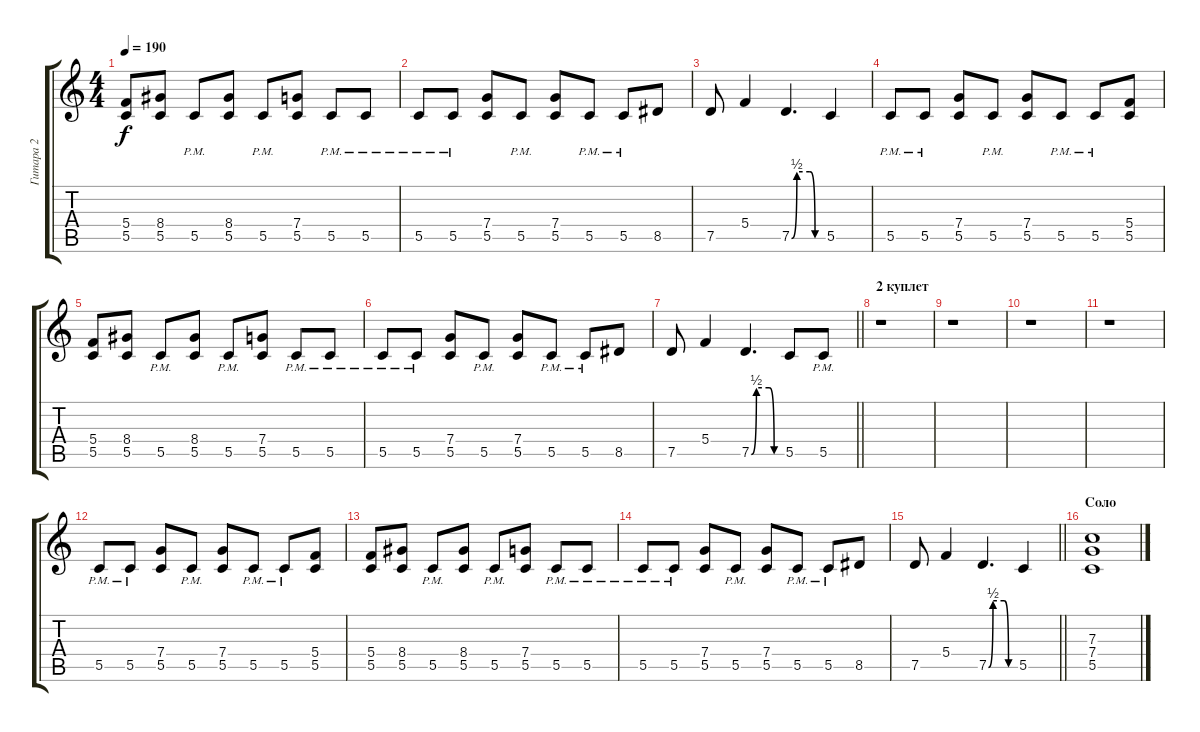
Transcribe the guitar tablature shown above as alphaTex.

\track ("Гитара 2" "Гитара 2") {instrument distortionguitar}
\staff {score tabs}
\tuning (D4 A3 F3 C3 G2 D2) {hide}
\ts (4 4)
\tempo 190
\clef g2
\ks c
(5.4 5.5).8{dy f} (8.4 5.5).8 5.5{pm}.8 (8.4 5.5).8 5.5{pm}.8 (7.4 5.5).8 5.5{pm}.8 5.5{pm}.8 |
5.5{pm}.8 5.5{pm}.8 (7.4 5.5).8 5.5{pm}.8 (7.4 5.5).8 5.5{pm}.8 5.5{pm}.8 8.5.8 |
7.5.8 5.4.4 7.5{be (custom 0 0 10 2 35 2 45 0 60 0)}.4{d} 5.5.4 |
5.5{pm}.8 5.5{pm}.8 (7.4 5.5).8 5.5{pm}.8 (7.4 5.5).8 5.5{pm}.8 5.5{pm}.8 (5.4 5.5).8 |
(5.4 5.5).8 (8.4 5.5).8 5.5{pm}.8 (8.4 5.5).8 5.5{pm}.8 (7.4 5.5).8 5.5{pm}.8 5.5{pm}.8 |
5.5{pm}.8 5.5{pm}.8 (7.4 5.5).8 5.5{pm}.8 (7.4 5.5).8 5.5{pm}.8 5.5{pm}.8 8.5.8 |
\barLineRight lightlight
7.5.8 5.4.4 7.5{be (custom 0 0 10 2 35 2 45 0 60 0)}.4{d} 5.5.8 5.5{pm}.8 |
\section ("" "2 куплет")
r.1 |
r.1 |
r.1 |
r.1 |
5.5{pm}.8 5.5{pm}.8 (7.4 5.5).8 5.5{pm}.8 (7.4 5.5).8 5.5{pm}.8 5.5{pm}.8 (5.4 5.5).8 |
(5.4 5.5).8 (8.4 5.5).8 5.5{pm}.8 (8.4 5.5).8 5.5{pm}.8 (7.4 5.5).8 5.5{pm}.8 5.5{pm}.8 |
5.5{pm}.8 5.5{pm}.8 (7.4 5.5).8 5.5{pm}.8 (7.4 5.5).8 5.5{pm}.8 5.5{pm}.8 8.5.8 |
\barLineRight lightlight
7.5.8 5.4.4 7.5{be (custom 0 0 10 2 35 2 45 0 60 0)}.4{d} 5.5.4 |
\section ("" "Соло")
(7.3 7.4 5.5).1
